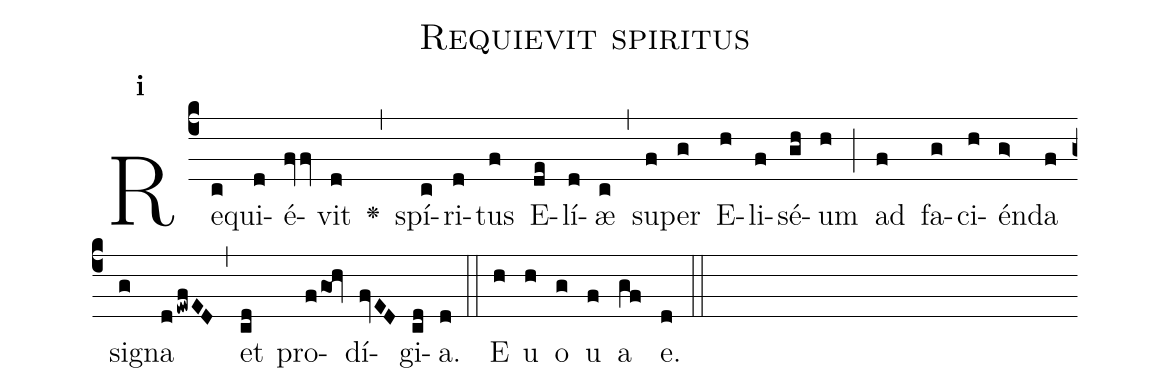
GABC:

name:Requievit spiritus;
office-part:Antiphona;
mode:1;
%%
initial-style: 1;
name: Requievit spiritus;
book: Antiphonae & Responsoria/Tomus IV, p. 31;
occasion: Dominica XIX per Annum;
office-part: 1V Ant M-I ad lib;
annotation: 1d;
centering-scheme: english;
font: OFLSortsMillGoudy;
height: 11;
width: 4.5;
%%
(c4)Re(c)qui(d)é(fvv)vit(d) <v>\greheightstar</v>(,) spí(c)ri(d)tus(f) E(de)lí(d)æ(c) (,) su(f)per(g) E(h)li(f)sé(gh)um(h) (;) ad(f) fa(g)ci(h)én(g>)da(f) si(g)gna(dewfED) (,) et(cd) pro(fgoh)dí(fvED)gi(cd)a.(d) (::) E(h) u(h) o(g) u(f) a(gf) e.(d) (::)
